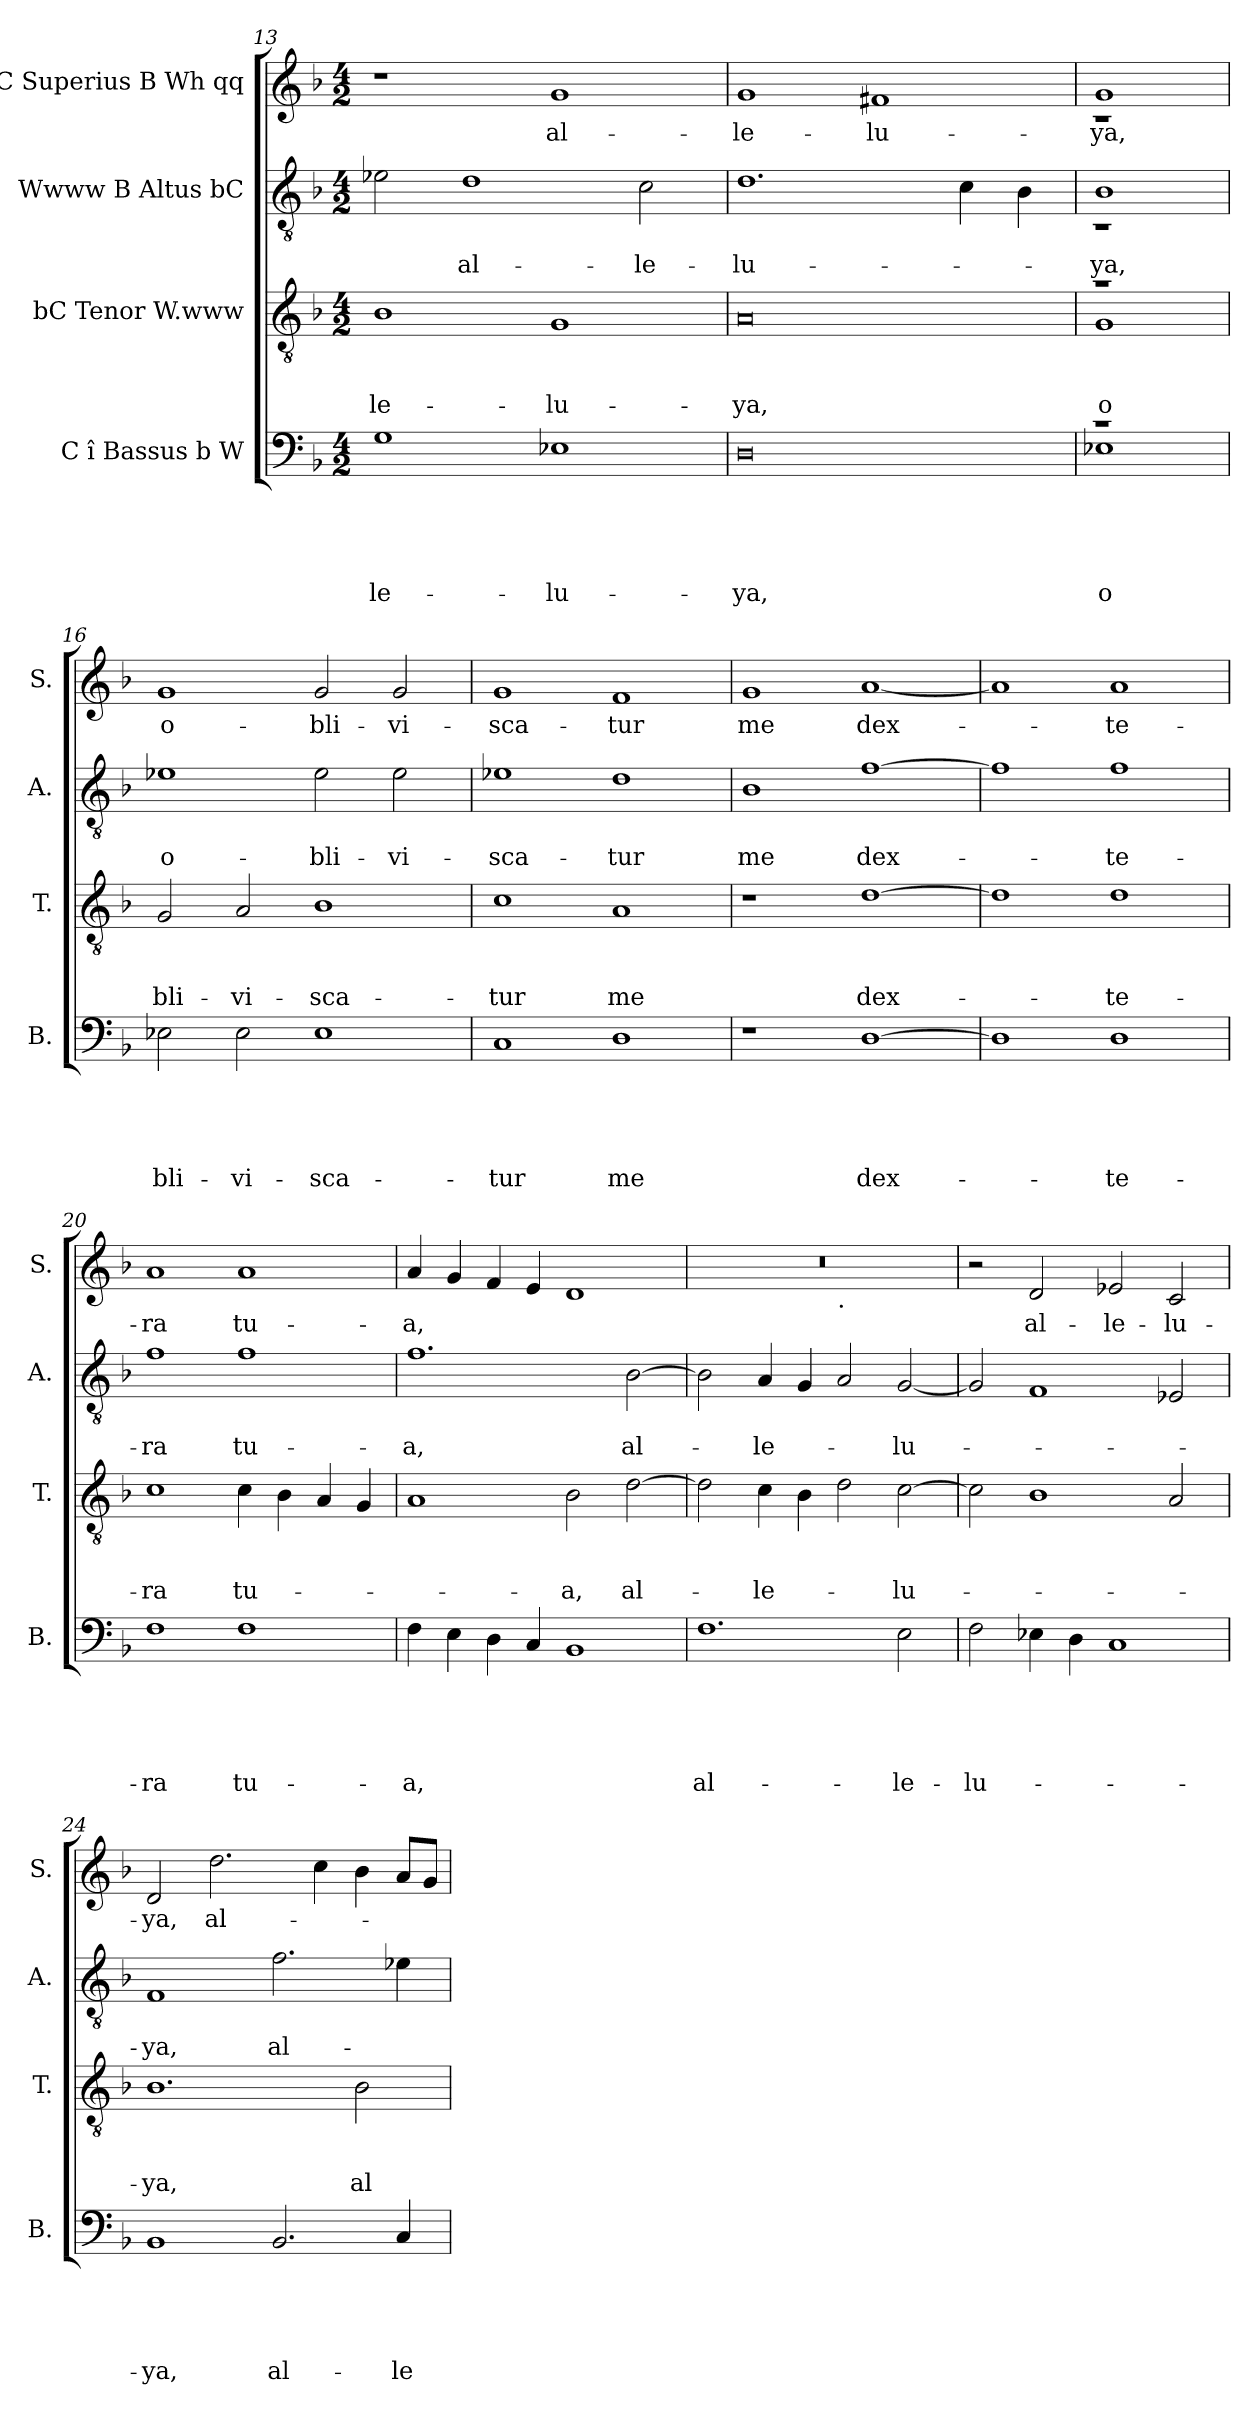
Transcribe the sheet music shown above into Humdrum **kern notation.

**kern	**text	**text	**text	**text	**text	**kern	**text	**text	**text	**kern	**text	**text	**kern	**text
*part4	*part4	*part4	*part4	*part4	*part4	*part3	*part3	*part3	*part3	*part2	*part2	*part2	*part1	*part1
*staff4	*staff4	*staff4	*staff4	*staff4	*staff4	*staff3	*staff3	*staff3	*staff3	*staff2	*staff2	*staff2	*staff1	*staff1
*I"C î Bassus b W	*	*	*	*	*	*I"bC Tenor W.www	*	*	*	*I"Wwww B Altus bC	*	*	*I"bC Superius B Wh qq	*
*I'B.	*	*	*	*	*	*I'T.	*	*	*	*I'A.	*	*	*I'S.	*
*clefF4	*	*	*	*	*	*clefGv2	*	*	*	*clefGv2	*	*	*clefG2	*
*k[b-]	*	*	*	*	*	*k[b-]	*	*	*	*k[b-]	*	*	*k[b-]	*
*F:	*	*	*	*	*	*F:	*	*	*	*F:	*	*	*F:	*
*M4/2	*	*	*	*	*	*M4/2	*	*	*	*M4/2	*	*	*M4/2	*
=13	=13	=13	=13	=13	=13	=13	=13	=13	=13	=13	=13	=13	=13	=13
!	!	!	!	!	!LO:LY:b	!	!	!	!LO:LY:b	!	!	!	!	!
1G	.	.	.	.	-le-	1B-	.	.	-le-	2e-\	.	.	1r	.
!	!	!	!	!	!	!	!	!	!	!	!	!LO:LY:b	!	!
.	.	.	.	.	.	.	.	.	.	1d	.	al-	.	.
!	!	!	!	!	!LO:LY:b	!	!	!	!LO:LY:b	!	!	!	!	!LO:LY:b
1E-	.	.	.	.	-lu-	1G	.	.	-lu-	.	.	.	1g	al-
!	!	!	!	!	!	!	!	!	!	!	!	!LO:LY:b	!	!
.	.	.	.	.	.	.	.	.	.	2c\	.	-le-	.	.
=14	=14	=14	=14	=14	=14	=14	=14	=14	=14	=14	=14	=14	=14	=14
!	!	!	!	!	!LO:LY:b	!	!	!	!LO:LY:b	!	!	!LO:LY:b	!	!LO:LY:b
0D	.	.	.	.	-ya,	0A	.	.	-ya,	1.d	.	-lu-	1g	-le-
!	!	!	!	!	!	!	!	!	!	!	!	!	!	!LO:LY:b
.	.	.	.	.	.	.	.	.	.	.	.	.	1f#	-lu-
.	.	.	.	.	.	.	.	.	.	4c\	.	.	.	.
.	.	.	.	.	.	.	.	.	.	4B-\	.	.	.	.
=15	=15	=15	=15	=15	=15	=15	=15	=15	=15	=15	=15	=15	=15	=15
*^	*	*	*	*	*	*	*	*	*	*	*	*	*	*
!	!	!	!	!	!	!LO:LY:b:rj	!	!	!	!LO:LY:b:rj	!	!	!LO:LY:b	!	!LO:LY:b
*	*	*	*	*	*	*	*^	*	*	*	*^	*	*	*^	*
1rc	1E-	.	.	.	.	o-	1ra	1G	.	.	o-	1B-	1rC	.	-ya,	1g	1rc	-ya,
=16	=16	=16	=16	=16	=16	=16	=16	=16	=16	=16	=16	=16	=16	=16	=16	=16	=16	=16
!	!	!	!	!	!	!LO:LY:b	!	!	!	!	!LO:LY:b	!	!	!	!LO:LY:b:rj	!	!	!LO:LY:b:rj
*v	*v	*	*	*	*	*	*	*	*	*	*	*v	*v	*	*	*v	*v	*
*	*	*	*	*	*	*v	*v	*	*	*	*	*	*	*	*
2E-\	.	.	.	.	-bli-	2G/	.	.	-bli-	1e-X	.	o-	1g	o-
!	!	!	!	!	!LO:LY:b	!	!	!	!LO:LY:b	!	!	!	!	!
2E-\	.	.	.	.	-vi-	2A/	.	.	-vi-	.	.	.	.	.
!	!	!	!	!	!LO:LY:b	!	!	!	!LO:LY:b	!	!	!LO:LY:b	!	!LO:LY:b
1E-	.	.	.	.	-sca-	1B-	.	.	-sca-	2e-\	.	-bli-	2g/	-bli-
!	!	!	!	!	!	!	!	!	!	!	!	!LO:LY:b	!	!LO:LY:b
.	.	.	.	.	.	.	.	.	.	2e-\	.	-vi-	2g/	-vi-
=17	=17	=17	=17	=17	=17	=17	=17	=17	=17	=17	=17	=17	=17	=17
!	!	!	!	!	!LO:LY:b	!	!	!	!LO:LY:b	!	!	!LO:LY:b	!	!LO:LY:b
1C	.	.	.	.	-tur	1c	.	.	-tur	1e-	.	-sca-	1g	-sca-
!	!	!	!	!	!LO:LY:b	!	!	!	!LO:LY:b	!	!	!LO:LY:b	!	!LO:LY:b
1D	.	.	.	.	me	1A	.	.	me	1d	.	-tur	1f	-tur
!!LO:LB:g=z
=18	=18	=18	=18	=18	=18	=18	=18	=18	=18	=18	=18	=18	=18	=18
!	!	!	!	!	!	!	!	!	!	!	!	!LO:LY:b	!	!LO:LY:b
1r	.	.	.	.	.	1r	.	.	.	1B-	.	me	1g	me
!	!	!	!	!	!LO:LY:b	!	!	!	!LO:LY:b	!	!	!LO:LY:b	!	!LO:LY:b
[>1D	.	.	.	.	dex-	[>1d	.	.	dex-	[>1f	.	dex-	[<1a	dex-
=19	=19	=19	=19	=19	=19	=19	=19	=19	=19	=19	=19	=19	=19	=19
1D]	.	.	.	.	.	1d]	.	.	.	1f]	.	.	1a]	.
!	!	!	!	!	!LO:LY:b	!	!	!	!LO:LY:b	!	!	!LO:LY:b	!	!LO:LY:b
1D	.	.	.	.	-te-	1d	.	.	-te-	1f	.	-te-	1a	-te-
=20	=20	=20	=20	=20	=20	=20	=20	=20	=20	=20	=20	=20	=20	=20
!	!	!	!	!	!LO:LY:b	!	!	!	!LO:LY:b	!	!	!LO:LY:b	!	!LO:LY:b
1F	.	.	.	.	-ra	1c	.	.	-ra	1f	.	-ra	1a	-ra
!	!	!	!	!	!LO:LY:b	!	!	!	!LO:LY:b	!	!	!LO:LY:b	!	!LO:LY:b
1F	.	.	.	.	tu-	4c\	.	.	tu-	1f	.	tu-	1a	tu-
.	.	.	.	.	.	4B-\	.	.	.	.	.	.	.	.
.	.	.	.	.	.	4A/	.	.	.	.	.	.	.	.
.	.	.	.	.	.	4G/	.	.	.	.	.	.	.	.
=21	=21	=21	=21	=21	=21	=21	=21	=21	=21	=21	=21	=21	=21	=21
!	!	!	!	!	!LO:LY:b	!	!	!	!	!	!	!LO:LY:b	!	!LO:LY:b
4F\	.	.	.	.	-a,	1A	.	.	.	1.f	.	-a,	4a/	-a,
4E\	.	.	.	.	.	.	.	.	.	.	.	.	4g/	.
4D\	.	.	.	.	.	.	.	.	.	.	.	.	4f/	.
4C/	.	.	.	.	.	.	.	.	.	.	.	.	4e/	.
!	!	!	!	!	!	!	!	!	!LO:LY:b	!	!	!	!	!
1BB-	.	.	.	.	.	2B-\	.	.	-a,	.	.	.	1d	.
!	!	!	!	!	!	!	!	!	!LO:LY:b	!	!	!LO:LY:b	!	!
.	.	.	.	.	.	[>2d\	.	.	al-	[>2B-\	.	al-	.	.
=22	=22	=22	=22	=22	=22	=22	=22	=22	=22	=22	=22	=22	=22	=22
!	!	!	!	!	!LO:LY:b	!	!	!	!	!	!	!	!	!
*	*	*	*	*	*	*	*	*	*	*	*	*	*^	*
1.F	.	.	.	.	al-	2d\]	.	.	.	2B-\]	.	.	0r	1ryy	.
!	!	!	!	!	!	!	!	!	!LO:LY:b	!	!	!LO:LY:b	!	!	!
.	.	.	.	.	.	4c\	.	.	-le-	4A/	.	-le-	.	.	.
.	.	.	.	.	.	4B-\	.	.	.	4G/	.	.	.	.	.
!	!	!	!	!	!	!	!	!	!	!	!	!	!	!LO:TX:b:t=.	!
.	.	.	.	.	.	2d\	.	.	.	2A/	.	.	.	1ryy	.
!	!	!	!	!	!LO:LY:b	!	!	!	!LO:LY:b	!	!	!LO:LY:b	!	!	!
2E\	.	.	.	.	-le-	[>2c\	.	.	-lu-	[<2G/	.	-lu-	.	.	.
=23	=23	=23	=23	=23	=23	=23	=23	=23	=23	=23	=23	=23	=23	=23	=23
!	!	!	!	!	!LO:LY:b	!	!	!	!	!	!	!	!	!	!
*	*	*	*	*	*	*	*	*	*	*	*	*	*v	*v	*
2F\	.	.	.	.	-lu-	2c\]	.	.	.	2G/]	.	.	2r	.
!	!	!	!	!	!	!	!	!	!	!	!	!	!	!LO:LY:b
4E-\	.	.	.	.	.	1B-	.	.	.	1F	.	.	2d/	al-
4D\	.	.	.	.	.	.	.	.	.	.	.	.	.	.
!	!	!	!	!	!	!	!	!	!	!	!	!	!	!LO:LY:b
1C	.	.	.	.	.	.	.	.	.	.	.	.	2e-/	-le-
!	!	!	!	!	!	!	!	!	!	!	!	!	!	!LO:LY:b
.	.	.	.	.	.	2A/	.	.	.	2E-/	.	.	2c/	-lu-
!!LO:PB:g=z
=24	=24	=24	=24	=24	=24	=24	=24	=24	=24	=24	=24	=24	=24	=24
!	!	!	!	!	!LO:LY:b	!	!	!	!LO:LY:b	!	!	!LO:LY:b	!	!LO:LY:b
1BB-	.	.	.	.	-ya,	1.B-	.	.	-ya,	1F	.	-ya,	2d/	-ya,
!	!	!	!	!	!	!	!	!	!	!	!	!	!	!LO:LY:b
.	.	.	.	.	.	.	.	.	.	.	.	.	2.dd\	al-
!	!	!	!	!	!LO:LY:b	!	!	!	!	!	!	!LO:LY:b	!	!
2.BB-/	.	.	.	.	al-	.	.	.	.	2.f\	.	al-	.	.
.	.	.	.	.	.	.	.	.	.	.	.	.	4cc\	.
!	!	!	!	!	!	!	!	!	!LO:LY:b	!	!	!	!	!
.	.	.	.	.	.	2B-\	.	.	al-	.	.	.	4b-\	.
!	!	!	!	!	!LO:LY:b	!	!	!	!	!	!	!	!	!
4C/	.	.	.	.	-le-	.	.	.	.	4e-\	.	.	8a/L	.
.	.	.	.	.	.	.	.	.	.	.	.	.	8g/J	.
=	=	=	=	=	=	=	=	=	=	=	=	=	=	=
*-	*-	*-	*-	*-	*-	*-	*-	*-	*-	*-	*-	*-	*-	*-
